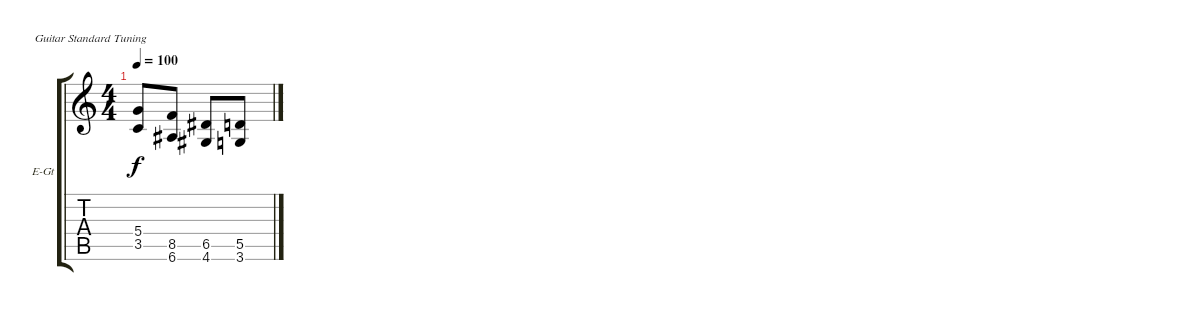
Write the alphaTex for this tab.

\bracketExtendMode groupsimilarinstruments
\firstSystemTrackNameOrientation horizontal
\otherSystemsTrackNameOrientation horizontal
\track ("Electric Guitar 2" "E-Gt") {instrument distortionguitar}
\staff {score tabs}
\tuning (E4 B3 G3 D3 A2 E2)
\ts (4 4)
\tempo 100
\clef g2
\ks c
(3.5 5.4).8{dy f} (6.6 8.5).8 (4.6 6.5).8 (3.6 5.5).8
